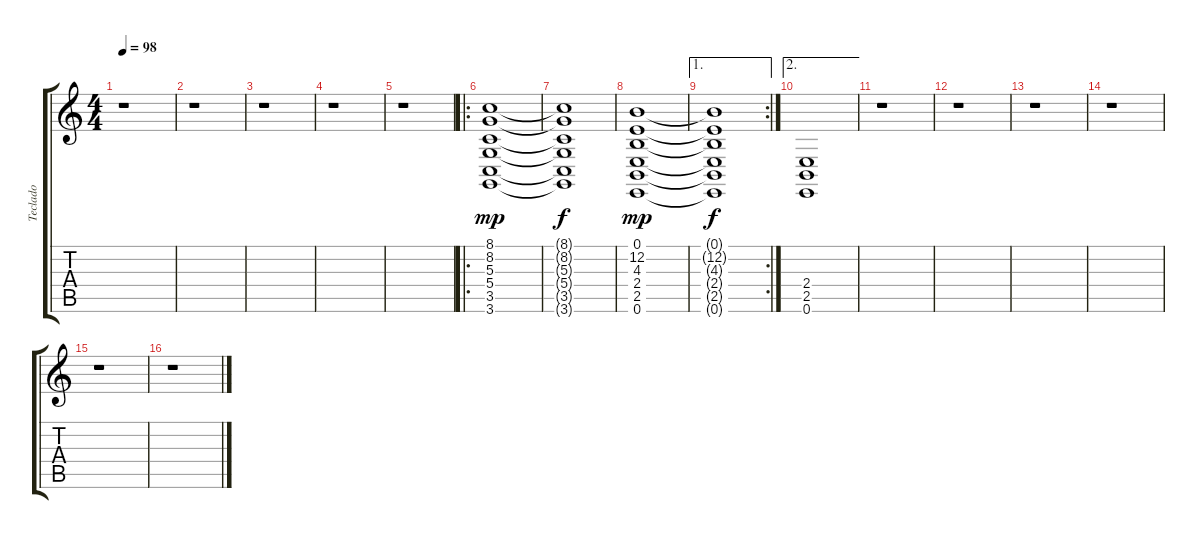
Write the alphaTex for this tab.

\track ("Teclado" "Teclado") {instrument pad4choir}
\staff {score tabs}
\tuning (E4 B3 G3 D3 A2 E2) {hide}
\ts (4 4)
\tempo 98
\clef g2
\ks c
r.1{dy f} |
r.1 |
r.1 |
r.1 |
r.1 |
\ro
(8.1 8.2 5.3 5.4 3.5 3.6).1{dy mp} |
(8.1{t} 8.2{t} 5.3{t} 5.4{t} 3.5{t} 3.6{t}).1{dy f} |
(0.1 12.2 4.3 2.4 2.5 0.6).1{dy mp} |
\ae 1
\rc 2
(0.1{t} 12.2{t} 4.3{t} 2.4{t} 2.5{t} 0.6{t}).1{dy f} |
\ae 2
(2.4 2.5 0.6).1{volume 0} |
r.1 |
r.1 |
r.1 |
r.1 |
r.1 |
r.1
